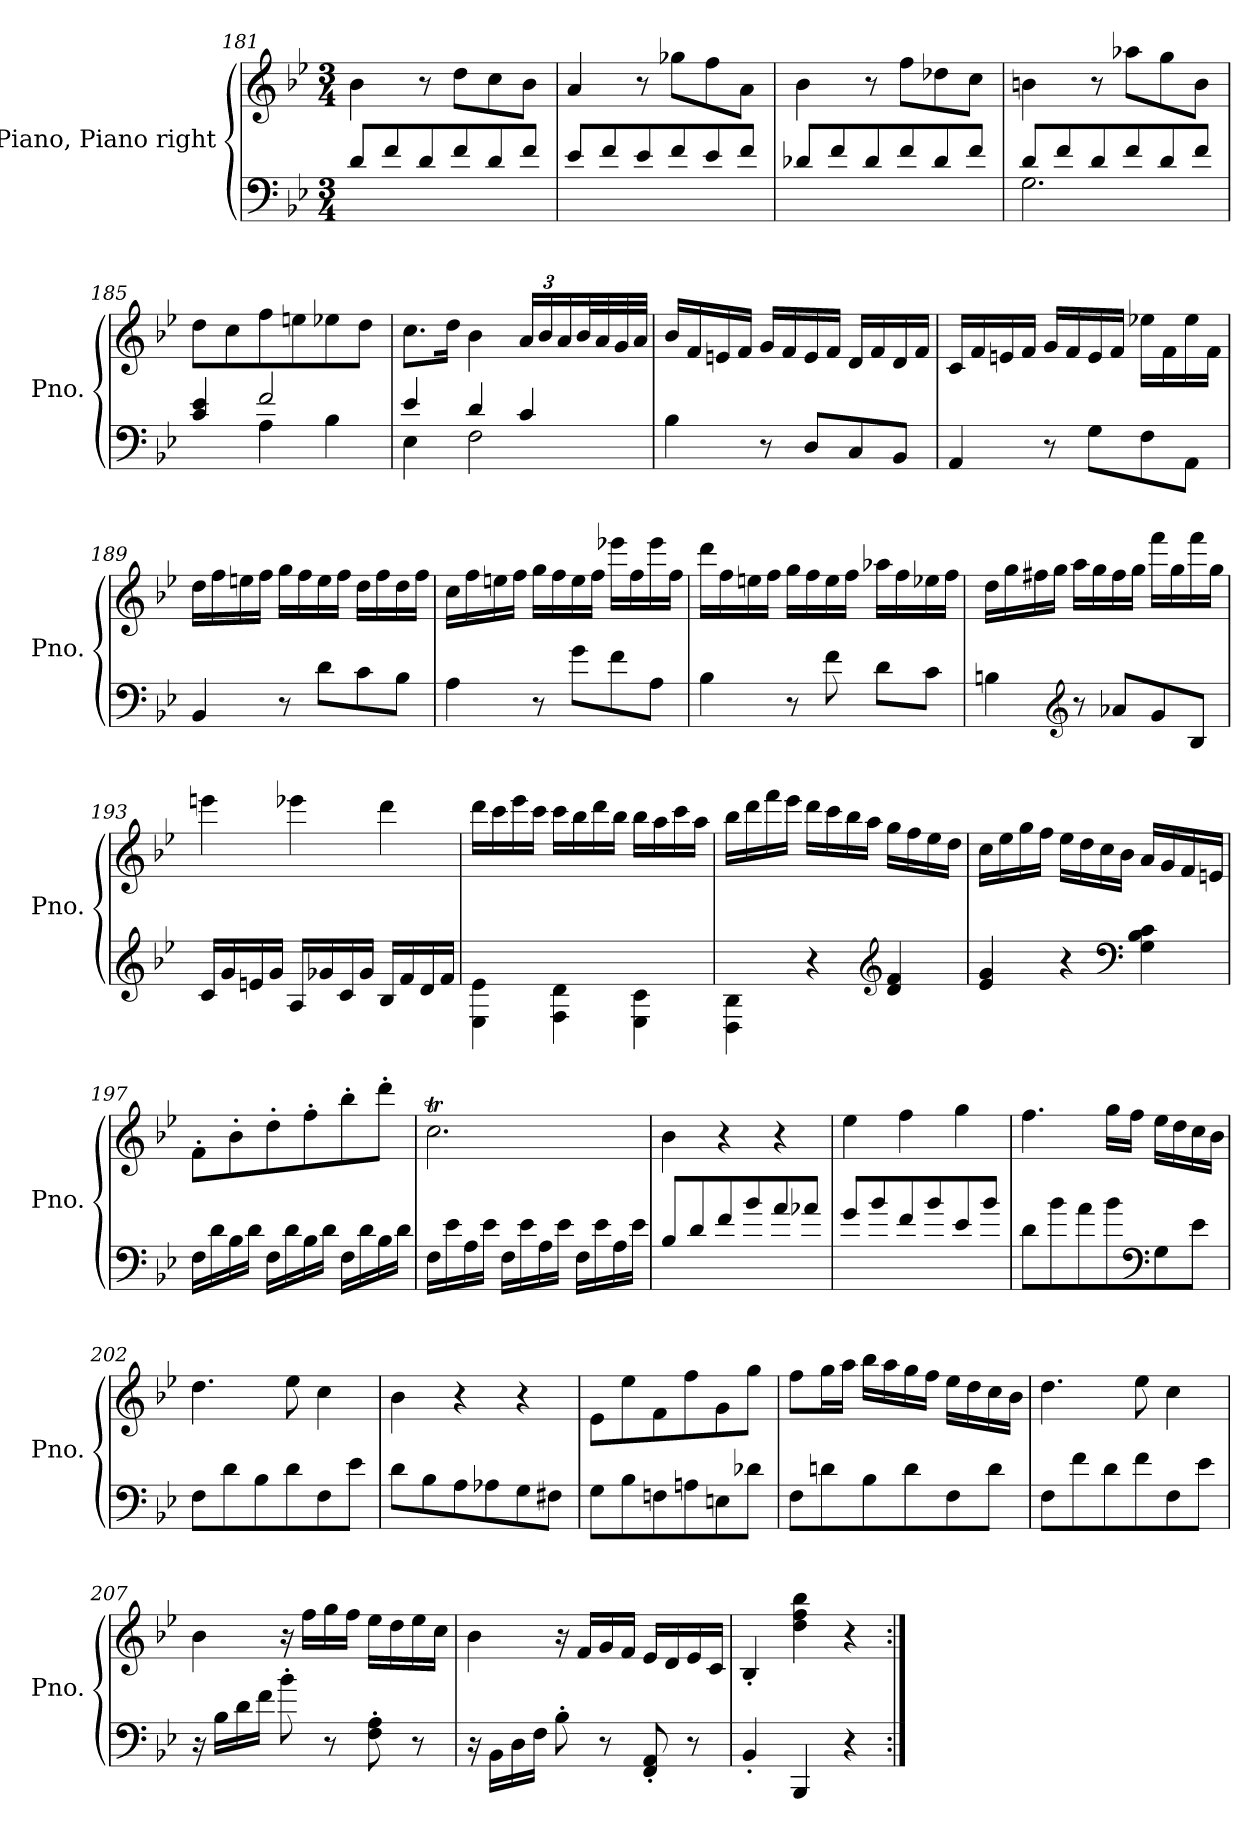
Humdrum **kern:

**kern	**kern
*part1	*part1
*staff2	*staff1
*I"Piano, Piano right	*
*I'Pno.	*
*clefF4	*clefG2
*k[b-e-]	*k[b-e-]
*M3/4	*M3/4
=181	=181
8d/L	4b-\
8f/	.
8d/	8r
8f/	8dd\L
8d/	8cc\
8f/J	8b-\J
=182	=182
8e-/L	4a/
8f/	.
8e-/	8r
8f/	8gg-X\L
8e-/	8ff\
8f/J	8a\J
=183	=183
8d-X/L	4b-\
8f/	.
8d-/	8r
8f/	8ff\L
8d-/	8dd-X\
8f/J	8cc\J
=184	=184
*^	*
8d/L	2.G\	4bn\
8f/	.	.
8d/	.	8r
8f/	.	8aa-X\L
8d/	.	8gg\
8f/J	.	8b\J
!!LO:LB:g=z
=185	=185	=185
4c/ 4e-/	4ryy	8dd\L
.	.	8cc\
2f/	4A\	8ff\
.	.	8een\
.	4B-\	8ee-X\
.	.	8dd\J
=186	=186	=186
4e-/	4E-\	8.cc\L
.	.	16dd\Jk
4d/	2F\	4b-\
*	*	*Xbrackettup
4c/	.	24a/LL
.	.	24b-/
.	.	24a/
.	.	32b-/L
.	.	32a/
.	.	32g/
.	.	32a/JJJ
*v	*v	*
=187	=187
4B-\	16b-/LL
.	16f/
.	16en/
.	16f/JJ
8r	16g/LL
.	16f/
8D/L	16e/
.	16f/JJ
8C/	16d/LL
.	16f/
8BB-/J	16d/
.	16f/JJ
=188	=188
4AA/	16c/LL
.	16f/
.	16en/
.	16f/JJ
8r	16g/LL
.	16f/
8G\L	16e/
.	16f/JJ
8F\	16ee-X\LL
.	16f\
8AA\J	16ee-\
.	16f\JJ
!!LO:LB:g=z
=189	=189
4BB-/	16dd\LL
.	16ff\
.	16een\
.	16ff\JJ
8r	16gg\LL
.	16ff\
8d\L	16ee\
.	16ff\JJ
8c\	16dd\LL
.	16ff\
8B-\J	16dd\
.	16ff\JJ
=190	=190
4A\	16cc\LL
.	16ff\
.	16een\
.	16ff\JJ
8r	16gg\LL
.	16ff\
8g\L	16ee\
.	16ff\JJ
8f\	16eee-X\LL
.	16ff\
8A\J	16eee-\
.	16ff\JJ
=191	=191
4B-\	16ddd\LL
.	16ff\
.	16een\
.	16ff\JJ
8r	16gg\LL
.	16ff\
8f\	16ee\
.	16ff\JJ
8d\L	16aa-X\LL
.	16ff\
8c\J	16ee-X\
.	16ff\JJ
=192	=192
4Bn\	16dd\LL
.	16gg\
.	16ff#X\
.	16gg\JJ
*clefG2	*
8r	16aa\LL
.	16gg\
8a-X/L	16ff#\
.	16gg\JJ
8g/	16fff\LL
.	16gg\
8B/J	16fff\
.	16gg\JJ
!!LO:LB:g=z
=193	=193
16c/LL	4eeen\
16g/	.
16en/	.
16g/JJ	.
16A/LL	4eee-X\
16g-X/	.
16c/	.
16g-/JJ	.
16B-/LL	4ddd\
16f/	.
16d/	.
16f/JJ	.
=194	=194
4E-\ 4e-\	16ddd\LL
.	16ccc\
.	16eee-\
.	16ccc\JJ
4F\ 4d\	16ccc\LL
.	16bb-\
.	16ddd\
.	16bb-\JJ
4E-\ 4c\	16bb-\LL
.	16aa\
.	16ccc\
.	16aa\JJ
=195	=195
4D\ 4B-\	16bb-\LL
.	16ddd\
.	16fff\
.	16eee-\JJ
4r	16ddd\LL
.	16ccc\
.	16bb-\
.	16aa\JJ
*clefG2	*
4d/ 4f/	16gg\LL
.	16ff\
.	16ee-\
.	16dd\JJ
!!LO:PB:g=z
=196	=196
4e-/ 4g/	16cc\LL
.	16ee-\
.	16gg\
.	16ff\JJ
4r	16ee-\LL
.	16dd\
.	16cc\
.	16b-\JJ
*clefF4	*
4G\ 4B-\ 4c\	16a/LL
.	16g/
.	16f/
.	16en/JJ
=197	=197
16F\LL	8f'\L
16d\	.
16B-\	8b-'\
16d\JJ	.
16F\LL	8dd'\
16d\	.
16B-\	8ff'\
16d\JJ	.
16F\LL	8bb-'\
16d\	.
16B-\	8ddd'\J
16d\JJ	.
=198	=198
16F\LL	2.ccT\
16e-\	.
16A\	.
16e-\JJ	.
16F\LL	.
16e-\	.
16A\	.
16e-\JJ	.
16F\LL	.
16e-\	.
16A\	.
16e-\JJ	.
=199	=199
8B-/L	4b-\
8d/	.
8f/	4r
8b-/	.
8a/	4r
8a-X/J	.
!!LO:LB:g=z
=200	=200
8g/L	4ee-\
8b-/	.
8f/	4ff\
8b-/	.
8e-/	4gg\
8b-/J	.
=201	=201
8d\L	4.ff\
8b-\	.
8a\	.
8b-\	16gg\LL
.	16ff\JJ
*clefF4	*
8G\	16ee-\LL
.	16dd\
8e-\J	16cc\
.	16b-\JJ
=202	=202
8F\L	4.dd\
8d\	.
8B-\	.
8d\	8ee-\
8F\	4cc\
8e-\J	.
=203	=203
8d\L	4b-\
8B-\	.
8A\	4r
8A-X\	.
8G\	4r
8F#X\J	.
=204	=204
8G\L	8e-\L
8B-\	8ee-\
8Fn\	8f\
8An\	8ff\
8En\	8g\
8d-X\J	8gg\J
!!LO:LB:g=z
=205	=205
8F\L	8ff\L
8dn\	16gg\L
.	16aa\JJ
8B-\	16bb-\LL
.	16aa\
8d\	16gg\
.	16ff\JJ
8F\	16ee-\LL
.	16dd\
8d\J	16cc\
.	16b-\JJ
=206	=206
8F\L	4.dd\
8f\	.
8d\	.
8f\	8ee-\
8F\	4cc\
8e-\J	.
=207	=207
16r	4b-\
16B-\LL	.
16d\	.
16f\JJ	.
8b-'\	16r
.	16ff\LL
8r	16gg\
.	16ff\JJ
8F\' 8A\'	16ee-\LL
.	16dd\
8r	16ee-\
.	16cc\JJ
=208	=208
16r	4b-\
16BB-\LL	.
16D\	.
16F\JJ	.
8B-'\	16r
.	16f/LL
8r	16g/
.	16f/JJ
8FF/' 8AA/'	16e-/LL
.	16d/
8r	16e-/
.	16c/JJ
=209	=209
4BB-'/	4B-'/
4BBB-/	4dd\ 4ff\ 4bb-\
4r	4r
=:|!	=:|!
*-	*-
